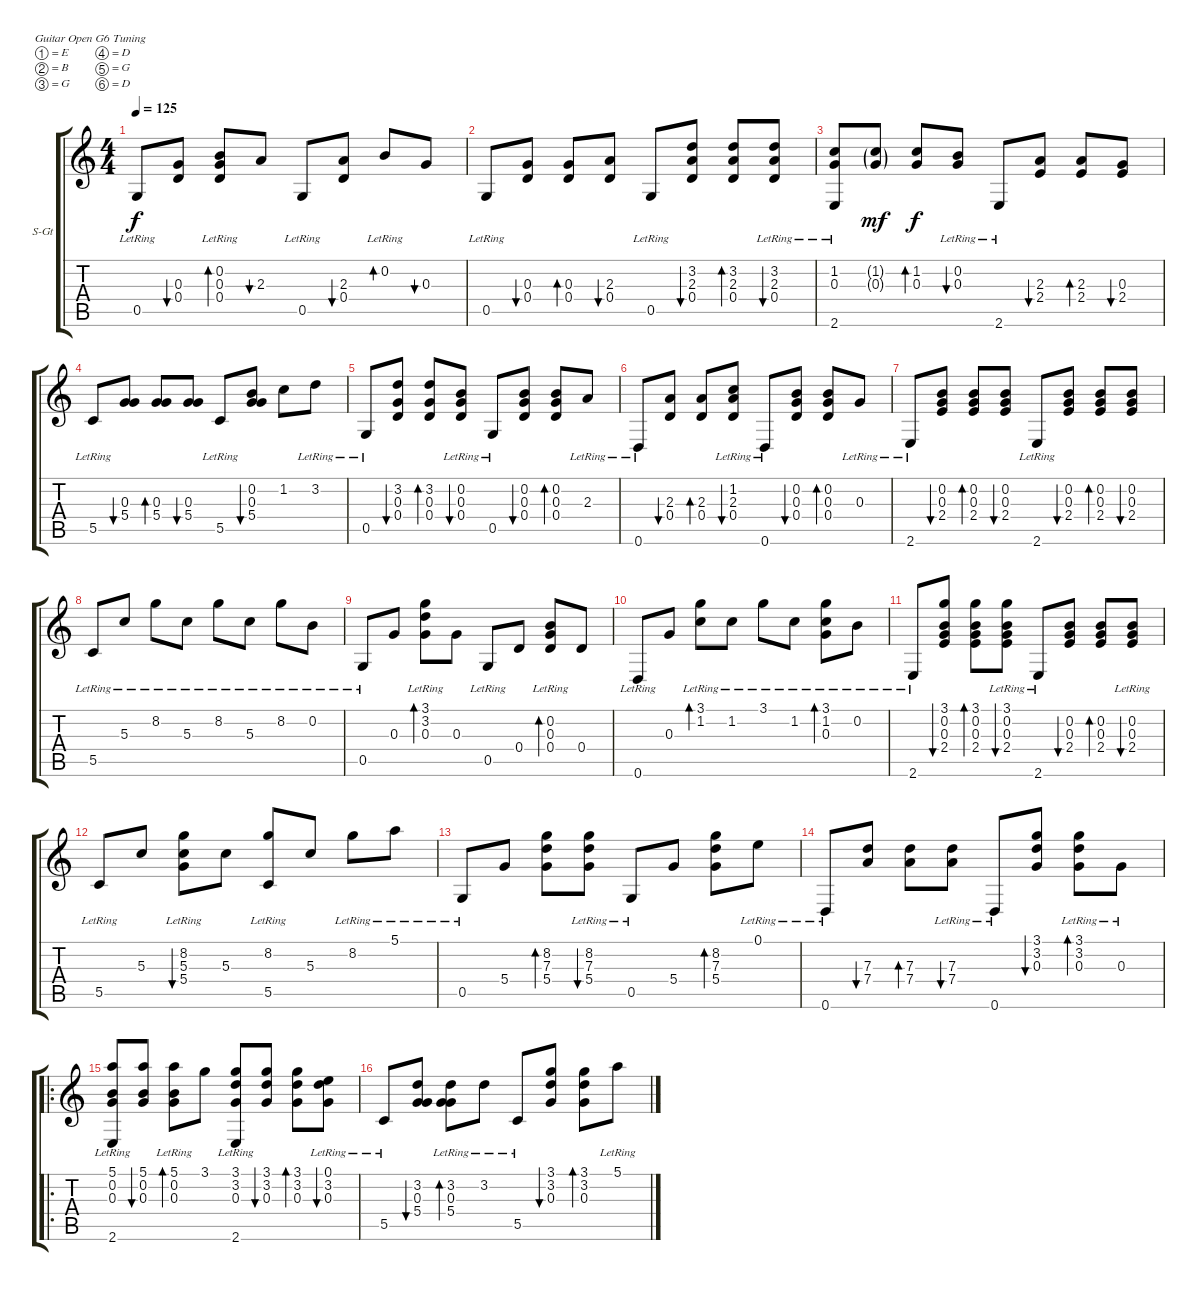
\bracketExtendMode groupsimilarinstruments
\firstSystemTrackNameOrientation horizontal
\otherSystemsTrackNameOrientation horizontal
\track ("Piste 1" "S-Gt") {instrument acousticguitarsteel}
\staff {score tabs}
\tuning (E4 B3 G3 D3 G2 D2)
\ts (4 4)
\tempo 125
\clef g2
\ks c
0.5{lr}.8{dy f} (0.3 0.4).8{bu 60} (0.2{lr} 0.3 0.4).8{bd 60} 2.3.8{bu 60} 0.5{lr}.8 (2.3 0.4).8{bu 60} 0.2{lr}.8{bd 60} 0.3.8{bu 60} |
0.5{lr}.8 (0.3 0.4).8{bu 60} (0.3 0.4).8{bd 60} (2.3 0.4).8{bu 60} 0.5{lr}.8 (3.2 2.3 0.4).8{bu 60} (3.2 2.3 0.4).8{bd 60} (3.2{lr} 2.3 0.4).8{bu 60} |
(1.2 0.3 2.6{lr}).8 (1.2{g} 0.3{g}).8{dy mf} (1.2 0.3).8{bd 60 dy f} (0.2{lr} 0.3).8{bu 60} 2.6{lr}.8 (2.3 2.4).8{bu 60} (2.3 2.4).8{bd 60} (0.3 2.4).8{bu 60} |
5.5{lr}.8 (0.3 5.4).8{bu 60} (0.3 5.4).8{bd 60} (0.3 5.4).8{bu 60} 5.5{lr}.8 (0.2 0.3 5.4).8{bu 60} 1.2.8 3.2{lr}.8 |
0.5{lr}.8 (3.2 0.3 0.4).8{bu 60} (3.2 0.3 0.4).8{bd 60} (0.2{lr} 0.3 0.4).8{bu 60} 0.5{lr}.8 (0.2 0.3 0.4).8{bu 60} (0.2 0.3 0.4).8{bd 60} 2.3{lr}.8 |
0.6{lr}.8 (2.3 0.4).8{bu 60} (2.3 0.4).8{bd 60} (1.2{lr} 2.3 0.4).8{bu 60} 0.6{lr}.8 (0.2 0.3 0.4).8{bu 60} (0.2 0.3 0.4).8{bd 60} 0.3{lr}.8 |
2.6{lr}.8 (0.2 0.3 2.4).8{bu 60} (0.2 0.3 2.4).8{bd 60} (0.2 0.3 2.4).8{bu 60} 2.6{lr}.8 (0.2 0.3 2.4).8{bu 60} (0.2 0.3 2.4).8{bd 60} (0.2 0.3 2.4).8{bu 60} |
5.5{lr}.8 5.3{lr}.8 8.2{lr}.8 5.3{lr}.8 8.2{lr}.8 5.3{lr}.8 8.2{lr}.8 0.2{lr}.8 |
0.5{lr}.8 0.3.8 (3.1{lr} 3.2{lr} 0.3).8{bd 60} 0.3.8 0.5{lr}.8 0.4.8 (0.2{lr} 0.3{lr} 0.4).8{bd 60} 0.4.8 |
0.6{lr}.8 0.3.8 (3.1{lr} 1.2).8{bd 60} 1.2{lr}.8 3.1{lr}.8 1.2{lr}.8 (3.1{lr} 1.2 0.3).8{bd 60} 0.2{lr}.8 |
2.6{lr}.8 (3.1 0.2 0.3 2.4).8{bu 60} (3.1 0.2 0.3 2.4).8{bd 60} (3.1{lr} 0.2 0.3 2.4).8{bu 60} 2.6{lr}.8 (0.2 0.3 2.4).8{bu 60} (0.2 0.3 2.4).8{bd 60} (0.2{lr} 0.3 2.4).8{bu 60} |
5.5{lr}.8 5.3.8 (8.2{lr} 5.3 5.4).8{bu 60} 5.3.8 (8.2{lr} 5.5{lr}).8 5.3.8 8.2{lr}.8 5.1{lr}.8 |
0.5{lr}.8 5.4.8 (8.2 7.3 5.4).8{bd 60} (8.2{lr} 7.3 5.4).8{bu 60} 0.5{lr}.8 5.4.8 (8.2 7.3 5.4).8{bd 60} 0.1{lr}.8 |
0.6{lr}.8 (7.3 7.4).8{bu 60} (7.3 7.4).8{bd 60} (7.3{lr} 7.4{lr}).8{bu 60} 0.6{lr}.8 (3.1 3.2 0.3).8{bu 60} (3.1{lr} 3.2 0.3).8{bd 60} 0.3{lr}.8 |
\ro
(5.1 0.2 0.3 2.6{lr}).8 (5.1 0.2 0.3).8{bu 60} (5.1 0.2{lr} 0.3{lr}).8{bd 60} 3.1.8 (3.1 3.2 0.3 2.6{lr}).8 (3.1 3.2 0.3).8{bu 60} (3.1 3.2 0.3).8{bd 60} (0.1{lr} 3.2{lr} 0.3{lr}).8{bu 60} |
5.5{lr}.8 (3.2 0.3 5.4).8{bu 60} (3.2 0.3{lr} 5.4{lr}).8{bd 60} 3.2{lr}.8 5.5{lr}.8 (3.1 3.2 0.3).8{bu 60} (3.1 3.2 0.3).8{bd 60} 5.1{lr}.8
